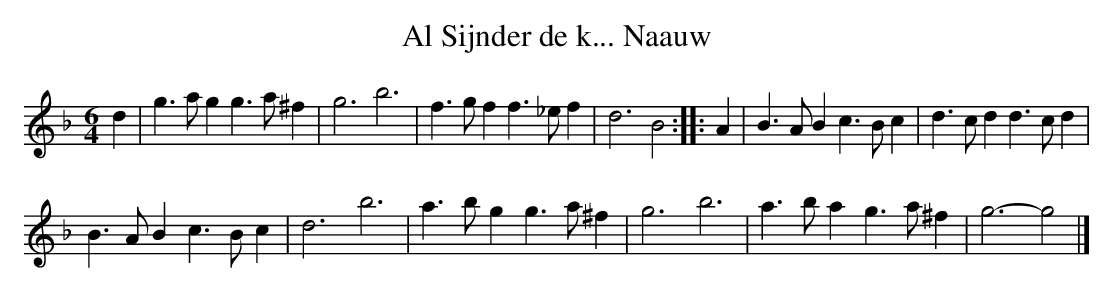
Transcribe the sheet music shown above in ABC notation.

X:1
T:Al Sijnder de k... Naauw
M:6/4
K:Gdor
d2|g3ag2g3a^f2|g6b6|f3gf2f3_ef2|d6B4:||:A2|B3AB2c3Bc2|d3cd2d3cd2|
B3AB2c3Bc2|d6b6|a3bg2g3a^f2|g6b6|a3ba2g3a^f2|g6-g4|]
